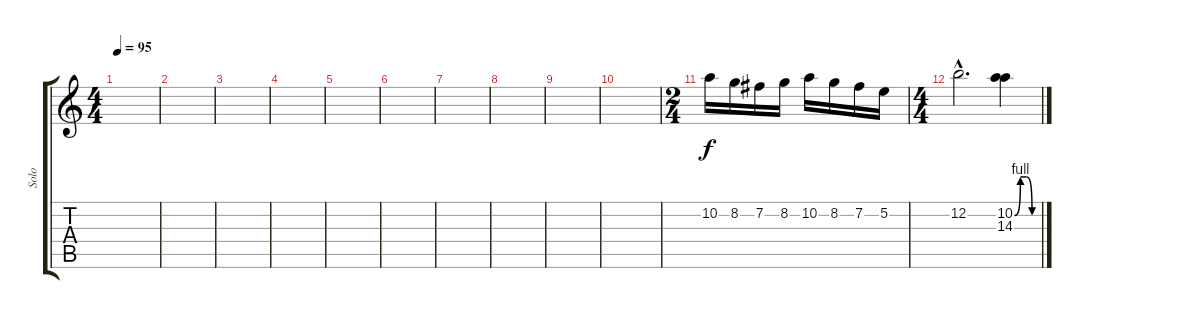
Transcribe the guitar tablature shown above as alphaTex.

\track ("Solo" "Solo") {instrument overdrivenguitar}
\staff {score tabs}
\tuning (E4 B3 G3 D3 A2 E2) {hide}
\ts (4 4)
\tempo 95
\clef g2
\ks c
|
|
|
|
|
|
|
|
|
|
\ts (2 4)
10.2.16 8.2.16 7.2.16 8.2.16 10.2.16 8.2.16 7.2.16 5.2.16 |
\ts (4 4)
12.2{hac}.2{d} (10.2{be (custom 0 0 15 4 30 4 45 0 60 0)} 14.3).4
